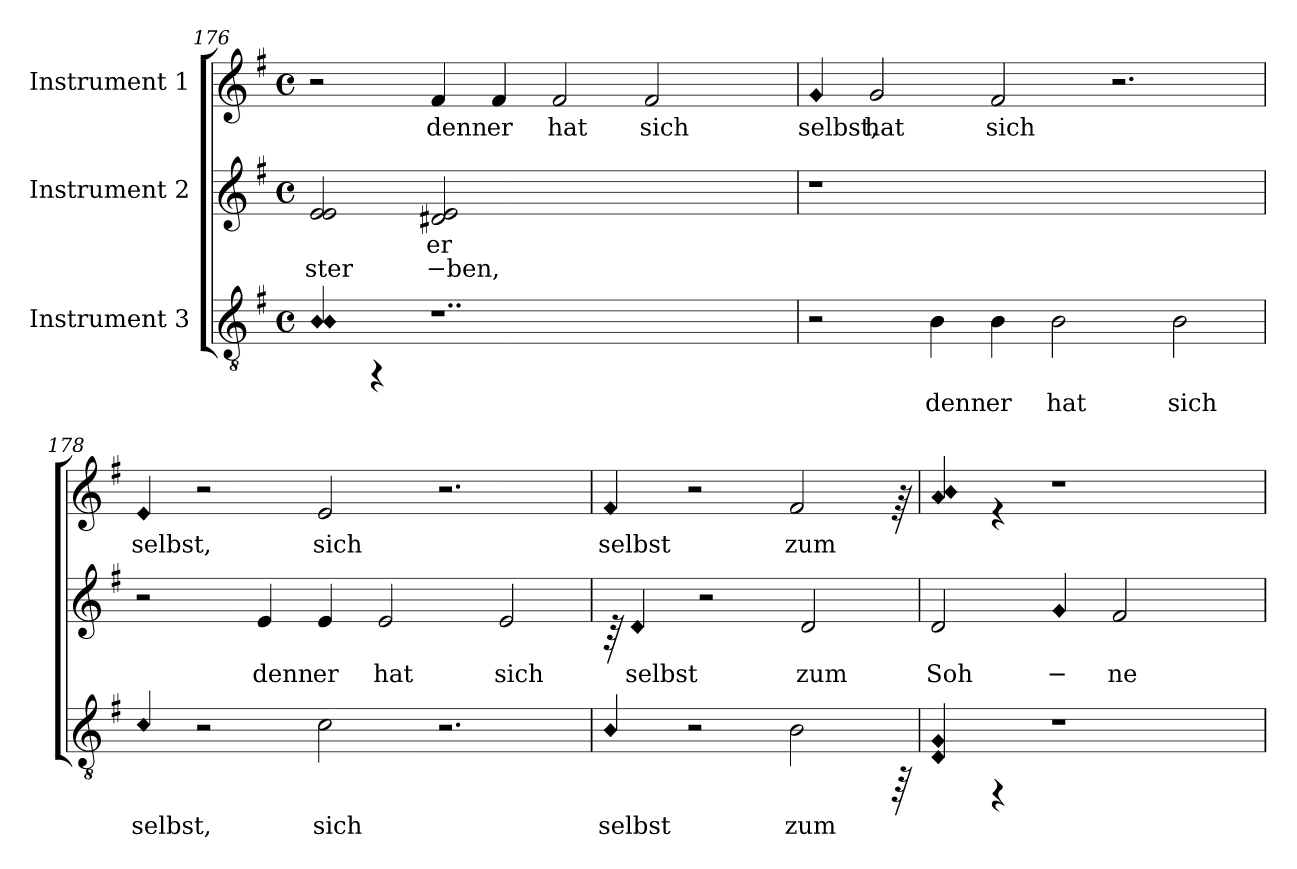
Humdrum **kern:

**kern	**text	**kern	**text	**text	**kern	**text
*part3	*part3	*part2	*part2	*part2	*part1	*part1
*staff3	*staff3	*staff2	*staff2	*staff2	*staff1	*staff1
*I"Instrument 3	*	*I"Instrument 2	*	*	*I"Instrument 1	*
!!LO:PB:g=z
*clefGv2	*	*clefG2	*	*	*clefG2	*
*k[f#]	*	*k[f#]	*	*	*k[f#]	*
*G:	*	*G:	*	*	*G:	*
*M4/4	*	*M4/4	*	*	*M4/4	*
*met(c)	*	*met(c)	*	*	*met(c)	*
=176	=176	=176	=176	=176	=176	=176
!LO:N:n=1:head=diamond	!	!	!	!	!	!
!LO:N:n=2:head=diamond	!	!	!LO:LY:b:rj	!LO:LY:b:rj	!	!
4B/ 4B/	.	2e/ 2e/	.	ster	2r	.
4rEE	.	.	.	.	.	.
!	!	!	!LO:LY:b:rj	!LO:LY:b:rj	!	!LO:LY:b:cj
1..r	.	2e/ 2d#X/	er	−ben,	4f#/	denn
!	!	!	!	!	!	!LO:LY:b:cj
.	.	.	.	.	4f#/	er
!	!	!	!	!	!	!LO:LY:b:cj
.	.	1ryy	.	.	2f#/	hat
!	!	!	!	!	!	!LO:LY:b:cj
.	.	.	.	.	2f#/	sich
.	.	4ryy	.	.	4ryy	.
=177	=177	=177	=177	=177	=177	=177
!	!	!	!	!	!LO:N:head=diamond	!LO:LY:b:cj
2r	.	1r	.	.	4g/	selbst,
!	!	!	!	!	!	!LO:LY:b:cj
.	.	.	.	.	2g/	hat
!	!LO:LY:b:cj	!	!	!	!	!
4B\	denn	.	.	.	.	.
!	!LO:LY:b:cj	!	!	!	!	!LO:LY:b:cj
4B\	er	.	.	.	2f#/	sich
!	!LO:LY:b:cj	!	!	!	!	!
2B\	hat	1ryy	.	.	.	.
.	.	.	.	.	2.r	.
!	!LO:LY:b:cj	!	!	!	!	!
2B\	sich	.	.	.	.	.
=178	=178	=178	=178	=178	=178	=178
!LO:N:head=diamond	!LO:LY:b:cj	!	!	!	!LO:N:head=diamond	!LO:LY:b:cj
4c/	selbst,	2r	.	.	4e/	selbst,
2r	.	.	.	.	2r	.
!	!	!	!LO:LY:b:rj	!	!	!
.	.	4e/	denn	.	.	.
!	!LO:LY:b:cj	!	!LO:LY:b:rj	!	!	!LO:LY:b:cj
2c\	sich	4e/	er	.	2e/	sich
!	!	!	!LO:LY:b:rj	!	!	!
.	.	2e/	hat	.	.	.
2.r	.	.	.	.	2.r	.
!	!	!	!LO:LY:b:rj	!	!	!
.	.	2e/	sich	.	.	.
=179	=179	=179	=179	=179	=179	=179
!LO:N:head=diamond	!LO:LY:b:cj	!	!	!	!LO:N:head=diamond	!LO:LY:b:cj
4B/	selbst	64rB	.	.	4f#/	selbst
!	!	!LO:N:head=diamond	!LO:LY:b:rj	!	!	!
.	.	4d/	selbst	.	.	.
2r	.	.	.	.	2r	.
.	.	2r	.	.	.	.
!	!LO:LY:b:cj	!	!	!	!	!LO:LY:b:cj
2B\	zum	.	.	.	2f#/	zum
!	!	!	!LO:LY:b:rj	!	!	!
.	.	2d/	zum	.	.	.
64rFF	.	.	.	.	64rf	.
!!LO:LB:g=z
=180	=180	=180	=180	=180	=180	=180
!LO:N:n=1:head=diamond	!	!	!	!	!	!
!LO:N:n=2:head=diamond	!	!	!LO:LY:b:rj	!	!LO:N:n=1:head=diamond	!
!	!	!	!	!	!LO:N:n=2:head=diamond	!
4G/ 4D/	.	2d/	Soh	.	4b/ 4a/	.
4rCC	.	.	.	.	4rd	.
!	!	!LO:N:head=diamond	!LO:LY:b:rj	!	!	!
1r	.	4g/	−	.	1r	.
!	!	!	!LO:LY:b:rj	!	!	!
.	.	2f#/	ne	.	.	.
.	.	4ryy	.	.	.	.
=	=	=	=	=	=	=
*-	*-	*-	*-	*-	*-	*-
